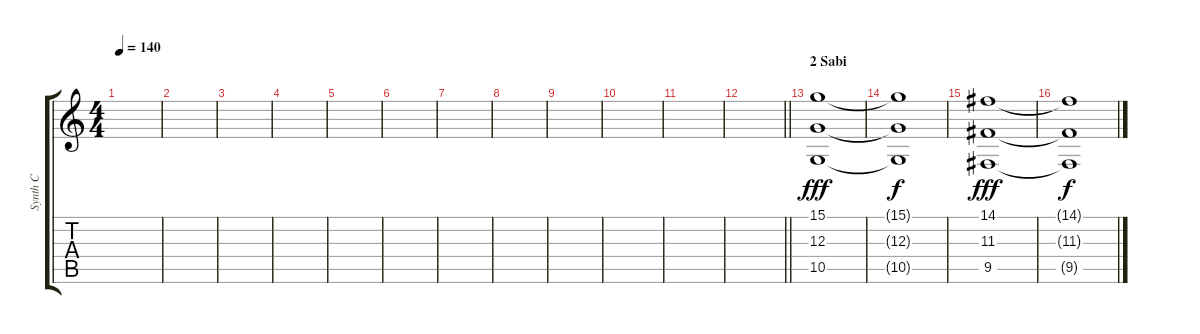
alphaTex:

\track ("Synth C" "Synth C") {instrument stringensemble1}
\staff {score tabs}
\tuning (E4 B3 G3 D3 A2 E2) {hide}
\ts (4 4)
\tempo 140
\clef g2
\ks c
|
|
|
|
|
|
|
|
|
|
|
\barLineRight lightlight
|
\section ("" "2 Sabi")
(15.1 12.3 10.5).1{dy fff volume 7} |
(15.1{t} 12.3{t} 10.5{t}).1{dy f} |
(14.1 11.3 9.5).1{dy fff} |
(14.1{t} 11.3{t} 9.5{t}).1{dy f}
